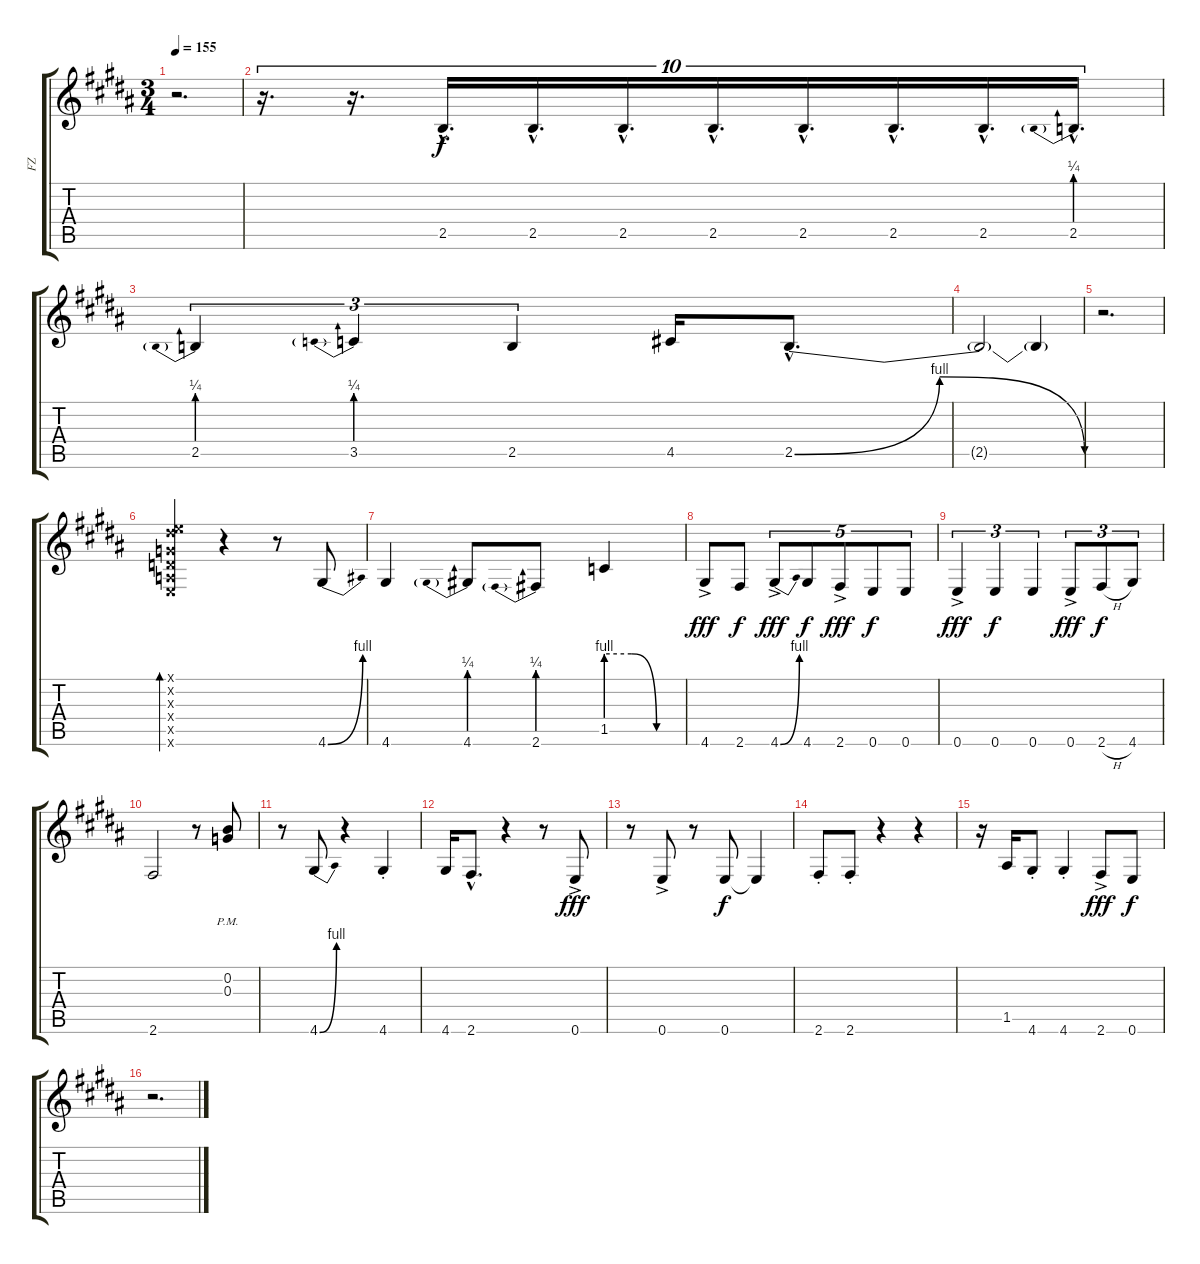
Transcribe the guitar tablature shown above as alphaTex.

\track ("FZ" "FZ") {instrument overdrivenguitar}
\staff {score tabs}
\tuning (E4 B3 G3 D3 A2 E2) {hide}
\ts (3 4)
\tempo 155
\clef g2
\ks b
r.2{d dy f} |
r.16{d tu (10 8)} r.16{d tu (10 8)} 2.5{hac}.16{d tu (10 8)} 2.5{hac}.16{d tu (10 8)} 2.5{hac}.16{d tu (10 8)} 2.5{hac}.16{d tu (10 8)} 2.5{hac}.16{d tu (10 8)} 2.5{hac}.16{d tu (10 8)} 2.5{hac}.16{d tu (10 8)} 2.5{be (prebend 0 1 60 1) hac}.16{d tu (10 8)} |
2.5{be (prebend 0 1 60 1)}.4{tu (3 2)} 3.5{be (prebend 0 1 60 1)}.4{tu (3 2)} 2.5.4{tu (3 2)} 4.5.16 2.5{be (bendrelease 0 0 15 4 15 4 60 0) hac}.8{d} |
2.5{t}.2 2.5{t}.4 |
r.2{d} |
(0.1{x} 4.2{x} 0.3{x} 0.4{x} 0.5{x} 0.6{x}).4{bd 60} r.4 r.8 4.6{be (bend 0 0 60 4)}.8 |
4.6.4 4.6{be (prebend 0 1 60 1)}.8 2.6{be (prebend 0 1 60 1)}.8 1.5{be (custom 0 4 20 4 40 0 60 0)}.4 |
4.6{ac}.8{dy fff} 2.6.8{dy f} 4.6{be (bend 0 0 60 4) ac}.8{tu (5 4) dy fff} 4.6.8{tu (5 4) dy f} 2.6{ac}.8{tu (5 4) dy fff} 0.6.8{tu (5 4) dy f} 0.6.8{tu (5 4)} |
0.6{ac}.4{tu (3 2) dy fff} 0.6.4{tu (3 2) dy f} 0.6.4{tu (3 2)} 0.6{ac}.8{tu (3 2) dy fff} 2.6{h}.8{tu (3 2) dy f} 4.6.8{tu (3 2)} |
2.6.2 r.8 (0.2{pm} 0.3).8 |
r.8 4.6{be (bend 0 0 60 4)}.8 r.4 4.6{st}.4 |
4.6.16 2.6{hac}.8{d} r.4 r.8 0.6{ac}.8{dy fff} |
r.8 0.6{ac}.8 r.8 0.6.8{dy f} 0.6{t}.4 |
2.6{st}.8 2.6{st}.8 r.4 r.4 |
r.16 1.5.16 4.6{st}.8 4.6{st}.4 2.6{ac}.8{dy fff} 0.6.8{dy f} |
r.2{d}
